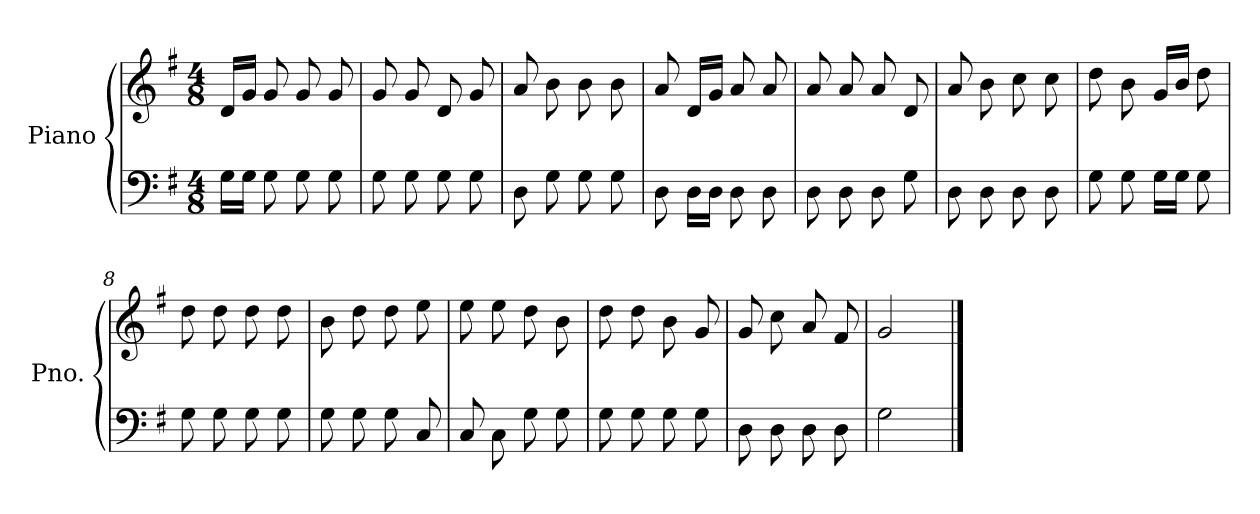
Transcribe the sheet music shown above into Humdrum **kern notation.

**kern	**kern
*part1	*part1
*staff2	*staff1
*I"Piano	*
*I'Pno.	*
*clefF4	*clefG2
*k[f#]	*k[f#]
*M4/8	*M4/8
*MM60	*MM60
=1	=1
16G\LL	16d/LL
16G\JJ	16g/JJ
8G\	8g/
8G\	8g/
8G\	8g/
=2	=2
8G\	8g/
8G\	8g/
8G\	8d/
8G\	8g/
=3	=3
8D\	8a/
8G\	8b\
8G\	8b\
8G\	8b\
=4	=4
8D\	8a/
16D\LL	16d/LL
16D\JJ	16g/JJ
8D\	8a/
8D\	8a/
=5	=5
8D\	8a/
8D\	8a/
8D\	8a/
8G\	8d/
=6	=6
8D\	8a/
8D\	8b\
8D\	8cc\
8D\	8cc\
=7	=7
8G\	8dd\
8G\	8b\
16G\LL	16g/LL
16G\JJ	16b/JJ
8G\	8dd\
=8	=8
8G\	8dd\
8G\	8dd\
8G\	8dd\
8G\	8dd\
!!LO:LB:g=z
=9	=9
8G\	8b\
8G\	8dd\
8G\	8dd\
8C/	8ee\
=10	=10
8C/	8ee\
8C\	8ee\
8G\	8dd\
8G\	8b\
=11	=11
8G\	8dd\
8G\	8dd\
8G\	8b\
8G\	8g/
=12	=12
8D\	8g/
8D\	8cc\
8D\	8a/
8D\	8f#/
=13	=13
2G\	2g/
==	==
*-	*-
